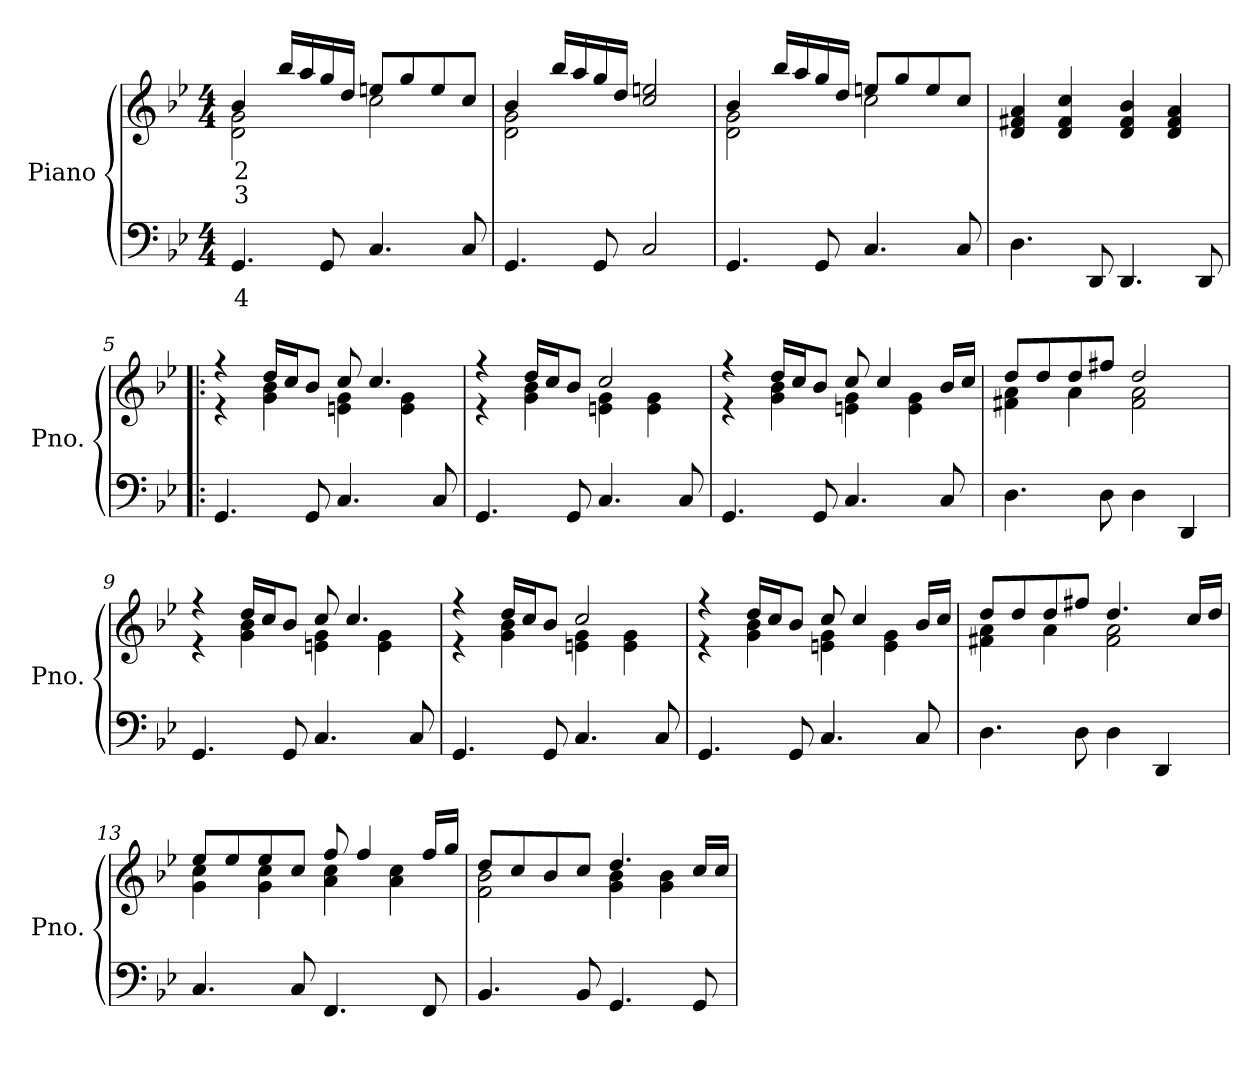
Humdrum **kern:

**kern	**text	**kern	**text	**text
*part1	*part1	*part1	*part1	*part1
*staff2	*staff2	*staff1	*staff1	*staff1
*I"Piano	*	*	*	*
*I'Pno.	*	*	*	*
*clefF4	*	*clefG2	*	*
*k[b-e-]	*	*k[b-e-]	*	*
*M4/4	*	*M4/4	*	*
*MM100	*	*MM100	*	*
=1	=1	=1	=1	=1
!	!LO:LY:b	!	!LO:LY:b	!
*	*	*^	*	*
!	!	!	!	!LO:LY:b	!LO:LY:b
4.GGi/	4	4b-j/	2dZ\ 2gV\	2	3
.	.	16bb-j/LL	.	.	.
.	.	16aaj/	.	.	.
8GGi/	.	16ggj/	.	.	.
.	.	16ddj/JJ	.	.	.
4.Ci/	.	8eenj/L	2ccV\	.	.
.	.	8ggj/	.	.	.
.	.	8eej/	.	.	.
8Ci/	.	8ccj/J	.	.	.
=2	=2	=2	=2	=2	=2
4.GGi/	.	4b-j/	2dZ\ 2gV\	.	.
.	.	16bb-j/LL	.	.	.
.	.	16aaj/	.	.	.
8GGi/	.	16ggj/	.	.	.
.	.	16ddj/JJ	.	.	.
2Ci/	.	2ccV/ 2eenj/	2ryy	.	.
=3	=3	=3	=3	=3	=3
4.GGi/	.	4b-j/	2dZ\ 2gV\	.	.
.	.	16bb-j/LL	.	.	.
.	.	16aaj/	.	.	.
8GGi/	.	16ggj/	.	.	.
.	.	16ddj/JJ	.	.	.
4.Ci/	.	8eenj/L	2ccV\	.	.
.	.	8ggj/	.	.	.
.	.	8eej/	.	.	.
8Ci/	.	8ccj/J	.	.	.
*	*	*v	*v	*	*
=4	=4	=4	=4	=4
4.Di\	.	4dZ/ 4f#XV/ 4aj/	.	.
.	.	4dZ/ 4f#V/ 4ccj/	.	.
8DDi/	.	.	.	.
4.DDi/	.	4dZ/ 4f#V/ 4b-j/	.	.
.	.	4dZ/ 4f#V/ 4aj/	.	.
8DDi/	.	.	.	.
!!LO:LB:g=z
=5!|:	=5!|:	=5!|:	=5!|:	=5!|:
*	*	*^	*	*
4.GGi/	.	4r	4r	.	.
.	.	16ddj/LL	4gZ\ 4b-V\	.	.
.	.	16ccj/J	.	.	.
8GGi/	.	8b-j/J	.	.	.
4.Ci/	.	8ccj/	4enZ\ 4gV\	.	.
.	.	4.ccj/	.	.	.
.	.	.	4eZ\ 4gV\	.	.
8Ci/	.	.	.	.	.
=6	=6	=6	=6	=6	=6
4.GGi/	.	4r	4r	.	.
.	.	16ddj/LL	4gZ\ 4b-V\	.	.
.	.	16ccj/J	.	.	.
8GGi/	.	8b-j/J	.	.	.
4.Ci/	.	2ccj/	4enZ\ 4gV\	.	.
.	.	.	4eZ\ 4gV\	.	.
8Ci/	.	.	.	.	.
=7	=7	=7	=7	=7	=7
4.GGi/	.	4r	4r	.	.
.	.	16ddj/LL	4gZ\ 4b-V\	.	.
.	.	16ccj/J	.	.	.
8GGi/	.	8b-j/J	.	.	.
4.Ci/	.	8ccj/	4enZ\ 4gV\	.	.
.	.	4ccj/	.	.	.
.	.	.	4eZ\ 4gV\	.	.
8Ci/	.	16b-j/LL	.	.	.
.	.	16ccj/JJ	.	.	.
=8	=8	=8	=8	=8	=8
4.Di\	.	8ddj/L	4f#XZ\ 4aV\	.	.
.	.	8ddj/	.	.	.
.	.	8ddj/	4aV\	.	.
8Di\	.	8ff#Xj/J	.	.	.
4Di\	.	2ddj/	2f#Z\ 2aV\	.	.
4DDi/	.	.	.	.	.
!!LO:LB:g=z	!!
=9	=9	=9	=9	=9	=9
4.GGi/	.	4r	4r	.	.
.	.	16ddj/LL	4gZ\ 4b-V\	.	.
.	.	16ccj/J	.	.	.
8GGi/	.	8b-j/J	.	.	.
4.Ci/	.	8ccj/	4enZ\ 4gV\	.	.
.	.	4.ccj/	.	.	.
.	.	.	4eZ\ 4gV\	.	.
8Ci/	.	.	.	.	.
=10	=10	=10	=10	=10	=10
4.GGi/	.	4r	4r	.	.
.	.	16ddj/LL	4gZ\ 4b-V\	.	.
.	.	16ccj/J	.	.	.
8GGi/	.	8b-j/J	.	.	.
4.Ci/	.	2ccj/	4enZ\ 4gV\	.	.
.	.	.	4eZ\ 4gV\	.	.
8Ci/	.	.	.	.	.
=11	=11	=11	=11	=11	=11
4.GGi/	.	4r	4r	.	.
.	.	16ddj/LL	4gZ\ 4b-V\	.	.
.	.	16ccj/J	.	.	.
8GGi/	.	8b-j/J	.	.	.
4.Ci/	.	8ccj/	4enZ\ 4gV\	.	.
.	.	4ccj/	.	.	.
.	.	.	4eZ\ 4gV\	.	.
8Ci/	.	16b-j/LL	.	.	.
.	.	16ccj/JJ	.	.	.
=12	=12	=12	=12	=12	=12
4.Di\	.	8ddj/L	4f#XZ\ 4aV\	.	.
.	.	8ddj/	.	.	.
.	.	8ddj/	4aV\	.	.
8Di\	.	8ff#Xj/J	.	.	.
4Di\	.	4.ddj/	2f#Z\ 2aV\	.	.
4DDi/	.	.	.	.	.
.	.	16ccj/LL	.	.	.
.	.	16ddj/JJ	.	.	.
!!LO:LB:g=z	!!
=13	=13	=13	=13	=13	=13
4.Ci/	.	8ee-j/L	4gZ\ 4ccV\	.	.
.	.	8ee-j/	.	.	.
.	.	8ee-j/	4gZ\ 4ccV\	.	.
8Ci/	.	8ccj/J	.	.	.
4.FFi/	.	8ffj/	4aZ\ 4ccV\	.	.
.	.	4ffj/	.	.	.
.	.	.	4aZ\ 4ccV\	.	.
8FFi/	.	16ffj/LL	.	.	.
.	.	16ggj/JJ	.	.	.
=14	=14	=14	=14	=14	=14
4.BB-i/	.	8ddj/L	2fZ\ 2b-V\	.	.
.	.	8ccj/	.	.	.
.	.	8b-j/	.	.	.
8BB-i/	.	8ccj/J	.	.	.
4.GGi/	.	4.ddj/	4gZ\ 4b-V\	.	.
.	.	.	4gZ\ 4b-V\	.	.
8GGi/	.	16ccj/LL	.	.	.
.	.	16ccj/JJ	.	.	.
*	*	*v	*v	*	*
=	=	=	=	=
*-	*-	*-	*-	*-
